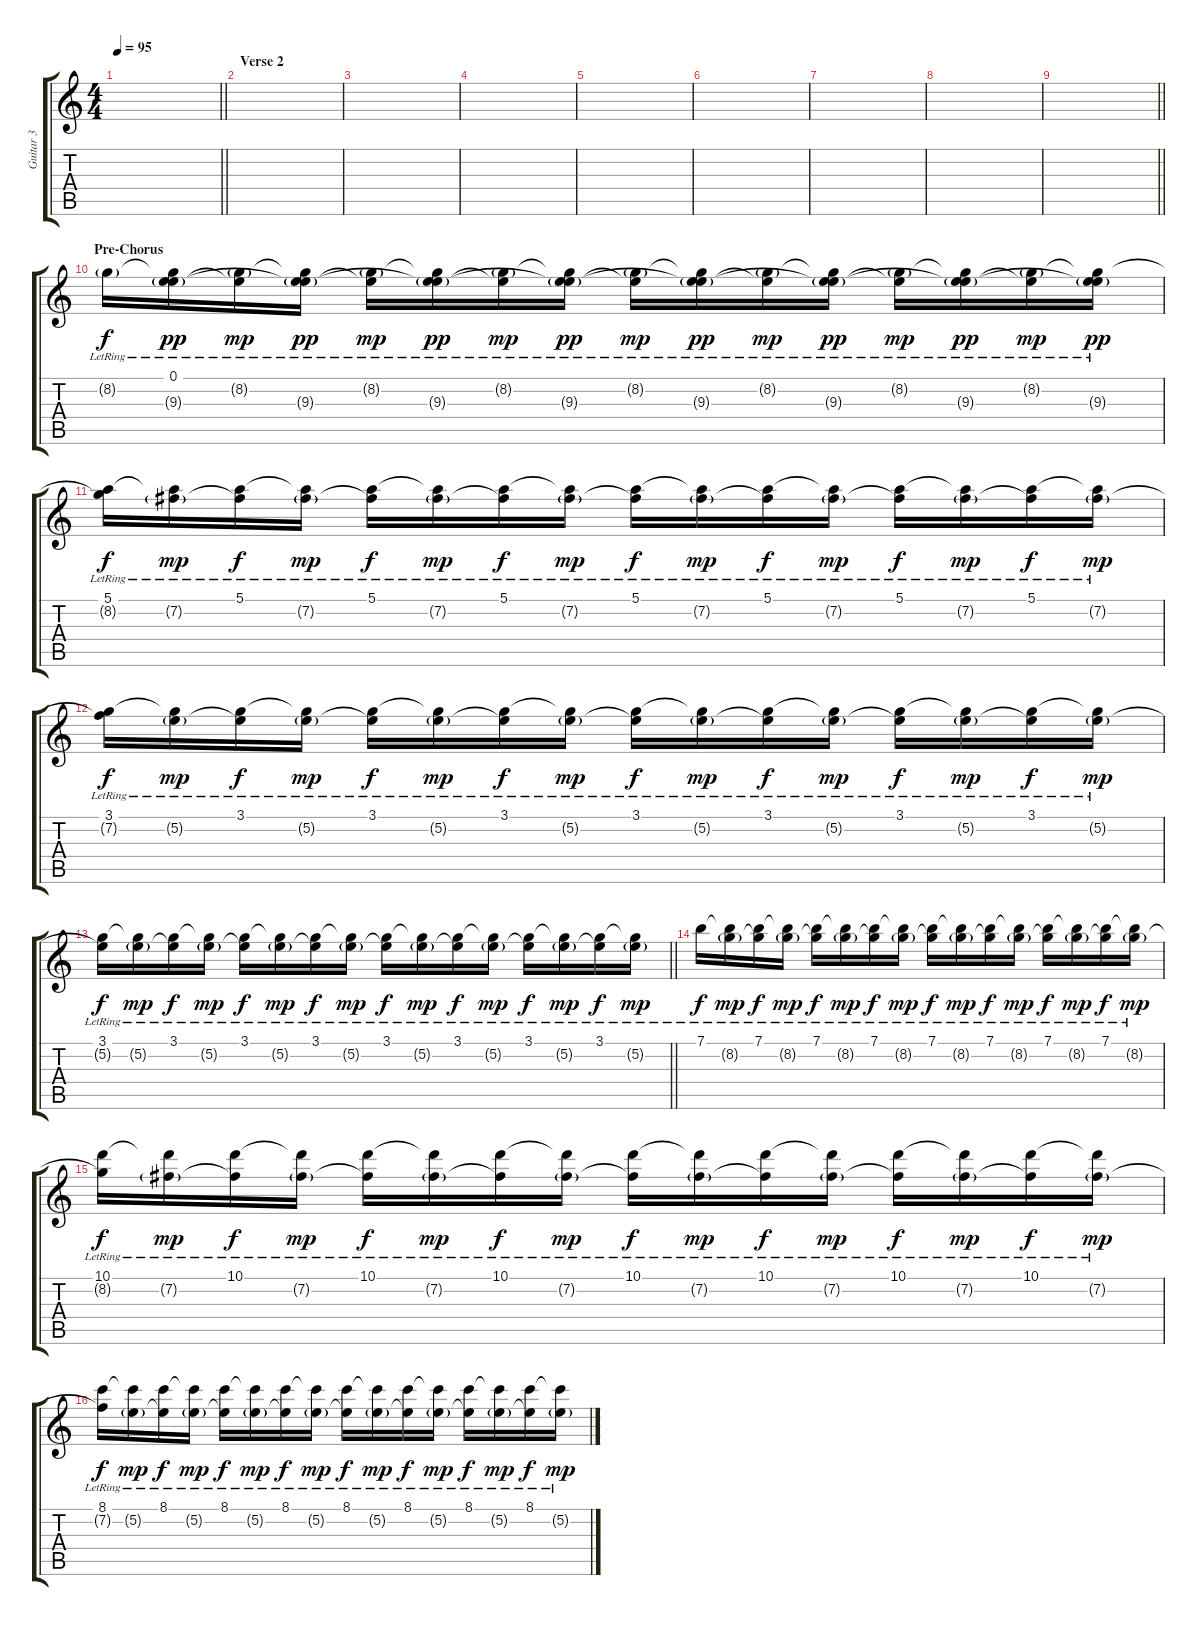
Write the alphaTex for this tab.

\track ("Guitar 3" "Guitar 3") {instrument distortionguitar}
\staff {score tabs}
\tuning (E4 B3 G3 D3 A2 E2) {hide}
\ts (4 4)
\tempo 95
\clef g2
\barLineRight lightlight
\ks c
|
\section ("" "Verse 2")
|
|
|
|
|
|
|
\barLineRight lightlight
|
\section ("" "Pre-Chorus")
8.2{g lr}.16 (0.1 8.2{t} 9.3{g lr}).16{dy pp} (8.2{g lr} 9.3{t}).16{dy mp} (0.1{t} 8.2{t} 9.3{g lr}).16{dy pp} (8.2{g lr} 9.3{t}).16{dy mp} (0.1{t} 8.2{t} 9.3{g lr}).16{dy pp} (8.2{g lr} 9.3{t}).16{dy mp} (0.1{t} 8.2{t} 9.3{g lr}).16{dy pp} (8.2{g lr} 9.3{t}).16{dy mp} (0.1{t} 8.2{t} 9.3{g lr}).16{dy pp} (8.2{g lr} 9.3{t}).16{dy mp} (0.1{t} 8.2{t} 9.3{g lr}).16{dy pp} (8.2{g lr} 9.3{t}).16{dy mp} (0.1{t} 8.2{t} 9.3{g lr}).16{dy pp} (8.2{g lr} 9.3{t}).16{dy mp} (0.1{t} 8.2{t} 9.3{g lr}).16{dy pp} |
(5.1{lr} 8.2{t}).16{dy f} (5.1{t} 7.2{g lr}).16{dy mp} (5.1{lr} 7.2{t}).16{dy f} (5.1{t} 7.2{g lr}).16{dy mp} (5.1{lr} 7.2{t}).16{dy f} (5.1{t} 7.2{g lr}).16{dy mp} (5.1{lr} 7.2{t}).16{dy f} (5.1{t} 7.2{g lr}).16{dy mp} (5.1{lr} 7.2{t}).16{dy f} (5.1{t} 7.2{g lr}).16{dy mp} (5.1{lr} 7.2{t}).16{dy f} (5.1{t} 7.2{g lr}).16{dy mp} (5.1{lr} 7.2{t}).16{dy f} (5.1{t} 7.2{g lr}).16{dy mp} (5.1{lr} 7.2{t}).16{dy f} (5.1{t} 7.2{g lr}).16{dy mp} |
(3.1{lr} 7.2{t}).16{dy f} (3.1{t} 5.2{g lr}).16{dy mp} (3.1{lr} 5.2{t}).16{dy f} (3.1{t} 5.2{g lr}).16{dy mp} (3.1{lr} 5.2{t}).16{dy f} (3.1{t} 5.2{g lr}).16{dy mp} (3.1{lr} 5.2{t}).16{dy f} (3.1{t} 5.2{g lr}).16{dy mp} (3.1{lr} 5.2{t}).16{dy f} (3.1{t} 5.2{g lr}).16{dy mp} (3.1{lr} 5.2{t}).16{dy f} (3.1{t} 5.2{g lr}).16{dy mp} (3.1{lr} 5.2{t}).16{dy f} (3.1{t} 5.2{g lr}).16{dy mp} (3.1{lr} 5.2{t}).16{dy f} (3.1{t} 5.2{g lr}).16{dy mp} |
\barLineRight lightlight
(3.1{lr} 5.2{t}).16{dy f} (3.1{t} 5.2{g lr}).16{dy mp} (3.1{lr} 5.2{t}).16{dy f} (3.1{t} 5.2{g lr}).16{dy mp} (3.1{lr} 5.2{t}).16{dy f} (3.1{t} 5.2{g lr}).16{dy mp} (3.1{lr} 5.2{t}).16{dy f} (3.1{t} 5.2{g lr}).16{dy mp} (3.1{lr} 5.2{t}).16{dy f} (3.1{t} 5.2{g lr}).16{dy mp} (3.1{lr} 5.2{t}).16{dy f} (3.1{t} 5.2{g lr}).16{dy mp} (3.1{lr} 5.2{t}).16{dy f} (3.1{t} 5.2{g lr}).16{dy mp} (3.1{lr} 5.2{t}).16{dy f} (3.1{t} 5.2{g lr}).16{dy mp} |
7.1{lr}.16{dy f volume 10} (7.1{t} 8.2{g lr}).16{dy mp} (7.1{lr} 8.2{t}).16{dy f} (7.1{t} 8.2{g lr}).16{dy mp} (7.1{lr} 8.2{t}).16{dy f} (7.1{t} 8.2{g lr}).16{dy mp} (7.1{lr} 8.2{t}).16{dy f} (7.1{t} 8.2{g lr}).16{dy mp} (7.1{lr} 8.2{t}).16{dy f} (7.1{t} 8.2{g lr}).16{dy mp} (7.1{lr} 8.2{t}).16{dy f} (7.1{t} 8.2{g lr}).16{dy mp} (7.1{lr} 8.2{t}).16{dy f} (7.1{t} 8.2{g lr}).16{dy mp} (7.1{lr} 8.2{t}).16{dy f} (7.1{t} 8.2{g lr}).16{dy mp} |
(10.1{lr} 8.2{t}).16{dy f} (10.1{t} 7.2{g lr}).16{dy mp} (10.1{lr} 7.2{t}).16{dy f} (10.1{t} 7.2{g lr}).16{dy mp} (10.1{lr} 7.2{t}).16{dy f} (10.1{t} 7.2{g lr}).16{dy mp} (10.1{lr} 7.2{t}).16{dy f} (10.1{t} 7.2{g lr}).16{dy mp} (10.1{lr} 7.2{t}).16{dy f} (10.1{t} 7.2{g lr}).16{dy mp} (10.1{lr} 7.2{t}).16{dy f} (10.1{t} 7.2{g lr}).16{dy mp} (10.1{lr} 7.2{t}).16{dy f} (10.1{t} 7.2{g lr}).16{dy mp} (10.1{lr} 7.2{t}).16{dy f} (10.1{t} 7.2{g lr}).16{dy mp} |
(8.1{lr} 7.2{t}).16{dy f} (8.1{t} 5.2{g lr}).16{dy mp} (8.1{lr} 5.2{t}).16{dy f} (8.1{t} 5.2{g lr}).16{dy mp} (8.1{lr} 5.2{t}).16{dy f} (8.1{t} 5.2{g lr}).16{dy mp} (8.1{lr} 5.2{t}).16{dy f} (8.1{t} 5.2{g lr}).16{dy mp} (8.1{lr} 5.2{t}).16{dy f} (8.1{t} 5.2{g lr}).16{dy mp} (8.1{lr} 5.2{t}).16{dy f} (8.1{t} 5.2{g lr}).16{dy mp} (8.1{lr} 5.2{t}).16{dy f} (8.1{t} 5.2{g lr}).16{dy mp} (8.1{lr} 5.2{t}).16{dy f} (8.1{t} 5.2{g lr}).16{dy mp}
